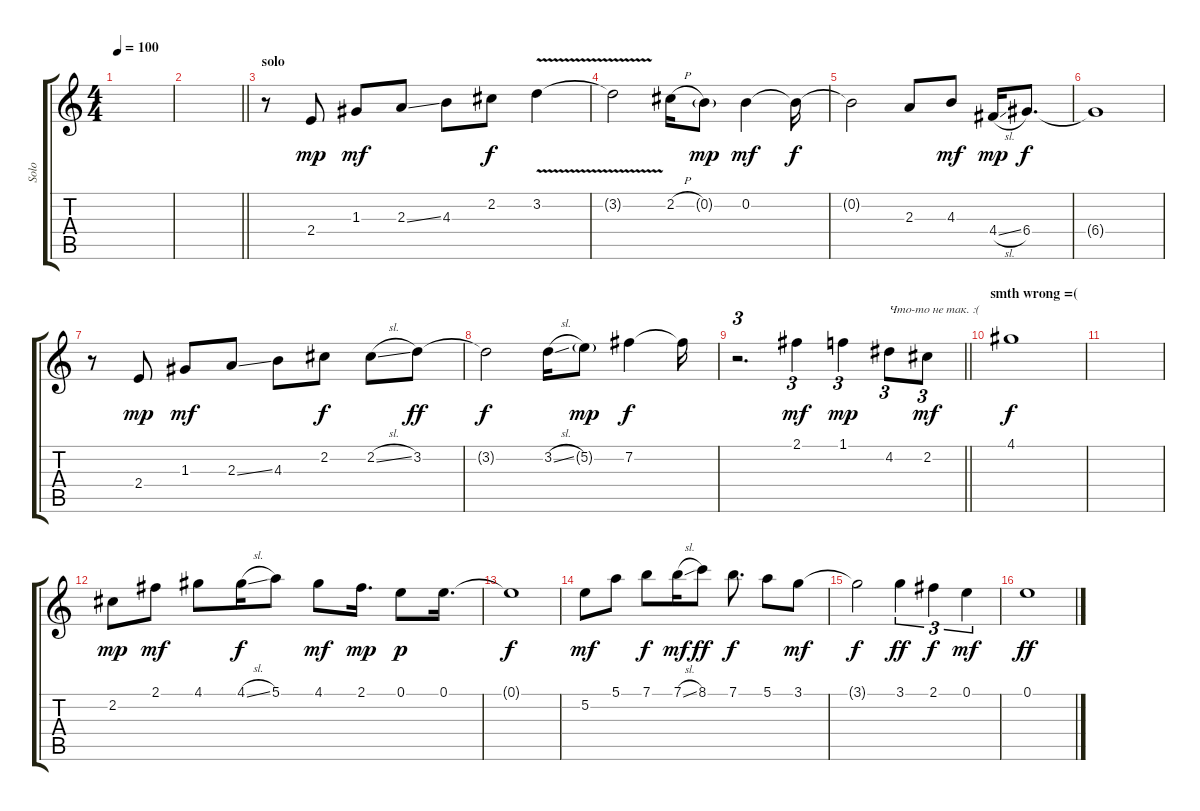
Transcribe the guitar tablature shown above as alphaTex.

\track ("Solo" "Solo") {instrument acousticguitarsteel}
\staff {score tabs}
\tuning (E4 B3 G3 D3 A2 E2) {hide}
\ts (4 4)
\tempo 100
\clef g2
\ks c
|
\barLineRight lightlight
|
\section ("" "solo")
r.8 2.4.8{dy mp} 1.3.8{dy mf} 2.3{ss}.8 4.3.8 2.2.8{dy f} 3.2{v}.4 |
3.2{t}.2 2.2{h}.16 0.2{g}.8{dy mp} 0.2.4{dy mf} 0.2{t}.16{dy f} |
0.2{t}.2 2.3.8 4.3.8{dy mf} 4.4{sl}.16{dy mp} 6.4.8{d dy f} |
6.4{t}.1 |
r.8 2.4.8{dy mp} 1.3.8{dy mf} 2.3{ss}.8 4.3.8 2.2.8{dy f} 2.2{sl}.8 3.2.8{dy ff} |
3.2{t}.2{dy f} 3.2{sl}.16 5.2{g}.8{dy mp} 7.2.4{dy f} 7.2{t}.16 |
\barLineRight lightlight
r.2{d tu (3 2)} 2.1.4{tu (3 2) dy mf} 1.1.4{tu (3 2) dy mp} 4.2.8{tu (3 2) txt "Что-то не так. :("} 2.2.8{tu (3 2) dy mf} |
\section ("" "smth wrong =(")
4.1.1{dy f} |
|
2.2.8{dy mp} 2.1.8{dy mf} 4.1.8 4.1{sl}.16{dy f} 5.1.8 4.1.8{dy mf} 2.1.16{d dy mp} 0.1.8{dy p} 0.1.16{d} |
0.1{t}.1{dy f} |
5.2.8{dy mf} 5.1.8 7.1.8{dy f} 7.1{sl}.16{dy mf} 8.1.8{dy ff} 7.1.8{d dy f} 5.1.8 3.1.8{dy mf} |
3.1{t}.2{dy f} 3.1.4{tu (3 2) dy ff} 2.1.4{tu (3 2) dy f} 0.1.4{tu (3 2) dy mf} |
0.1.1{dy ff}
